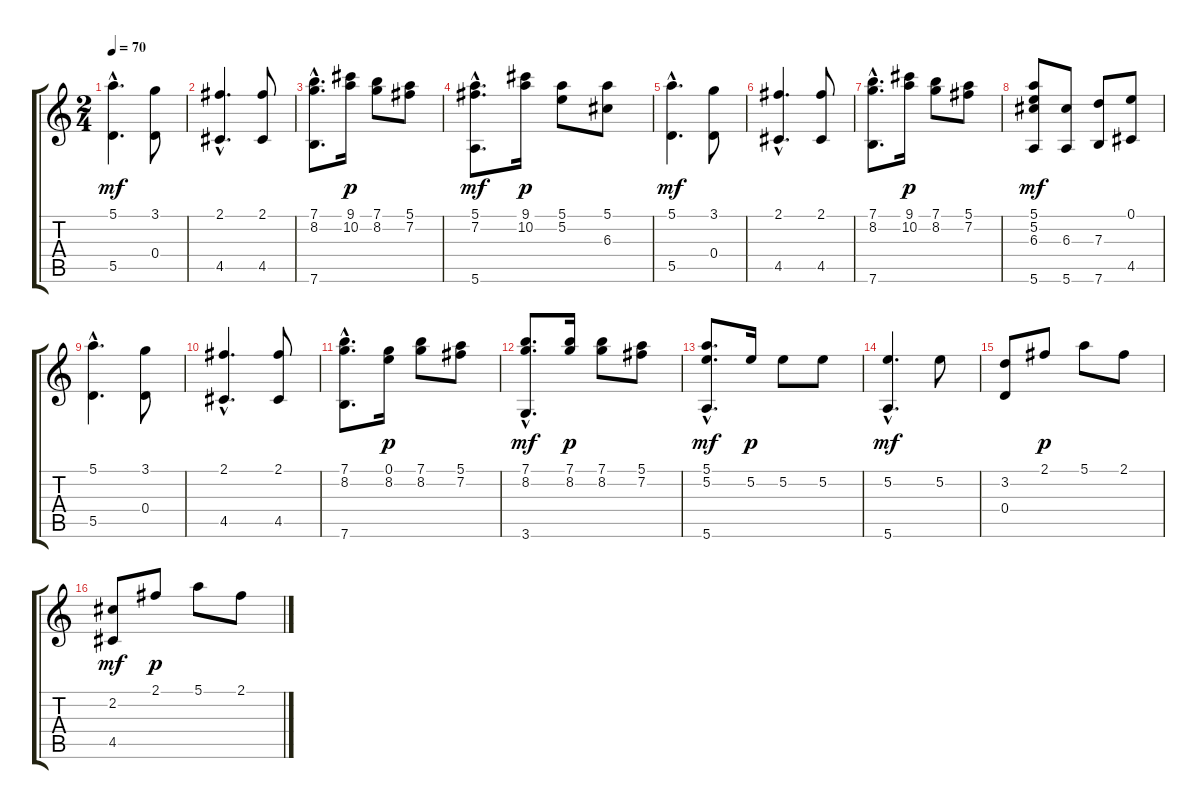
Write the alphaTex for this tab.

\track "" {instrument acousticguitarnylon}
\staff {score tabs}
\tuning (E4 B3 G3 D3 A2 E2) {hide}
\ts (2 4)
\tempo 70
\clef g2
\ks c
(5.1{hac} 5.5{hac}).4{d dy mf} (3.1 0.4).8 |
(2.1{hac} 4.5{hac}).4{d} (2.1 4.5).8 |
(7.1{hac} 8.2{hac} 7.6).8{d} (9.1 10.2).16{dy p} (7.1 8.2).8 (5.1 7.2).8 |
(5.1{hac} 7.2{hac} 5.6).8{d dy mf} (9.1 10.2).16{dy p} (5.1 5.2).8 (5.1 6.3).8 |
(5.1{hac} 5.5{hac}).4{d dy mf} (3.1 0.4).8 |
(2.1{hac} 4.5{hac}).4{d} (2.1 4.5).8 |
(7.1{hac} 8.2{hac} 7.6).8{d} (9.1 10.2).16{dy p} (7.1 8.2).8 (5.1 7.2).8 |
(5.1 5.2 6.3 5.6).8{dy mf} (6.3 5.6).8 (7.3 7.6).8 (0.1 4.5).8 |
(5.1{hac} 5.5{hac}).4{d} (3.1 0.4).8 |
(2.1{hac} 4.5{hac}).4{d} (2.1 4.5).8 |
(7.1{hac} 8.2{hac} 7.6).8{d} (0.1 8.2).16{dy p} (7.1 8.2).8 (5.1 7.2).8 |
(7.1{hac} 8.2{hac} 3.6).8{d dy mf} (7.1 8.2).16{dy p} (7.1 8.2).8 (5.1 7.2).8 |
(5.1{hac} 5.2{hac} 5.6).8{d dy mf} 5.2.16{dy p} 5.2.8 5.2.8 |
(5.2{hac} 5.6).4{d dy mf} 5.2.8 |
(3.2 0.4).8 2.1.8{dy p} 5.1.8 2.1.8 |
(2.2 4.5).8{dy mf} 2.1.8{dy p} 5.1.8 2.1.8
